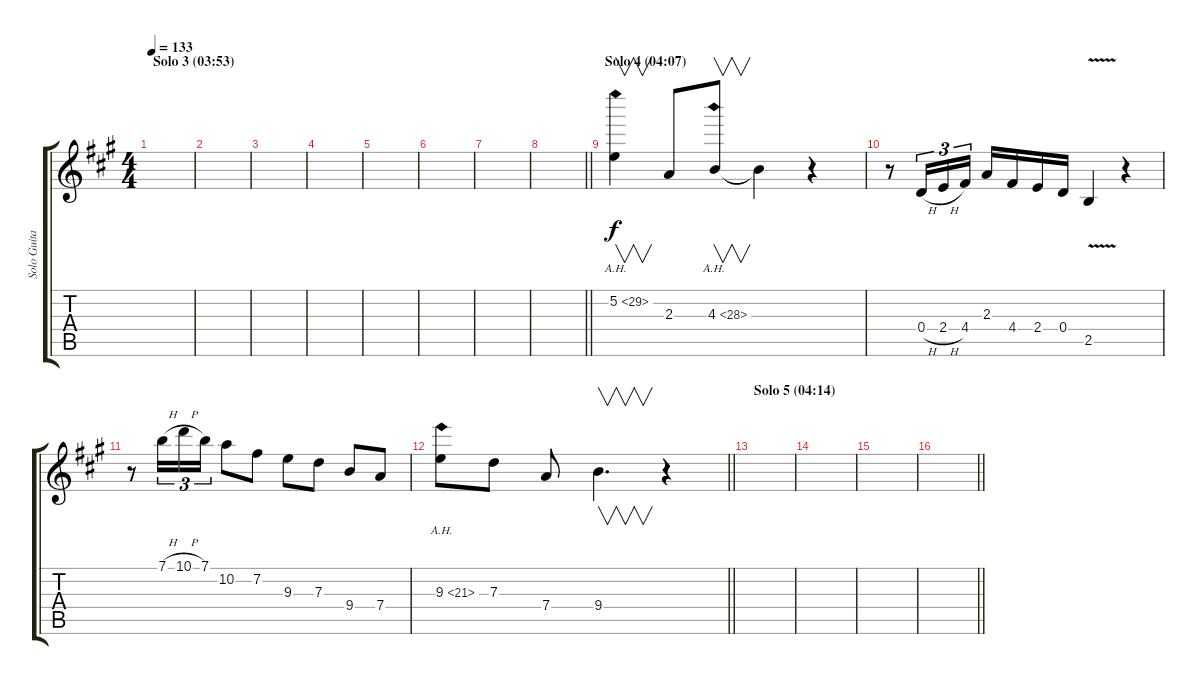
\track ("Solo Guitar1" "Solo Guita") {instrument distortionguitar}
\staff {score tabs}
\tuning (E4 B3 G3 D3 A2 E2) {hide}
\ts (4 4)
\section ("" "Solo 3 (03:53)")
\tempo 133
\clef g2
\ks a
|
|
|
|
|
|
|
\barLineRight lightlight
|
\section ("" "Solo 4 (04:07)")
5.2{ah 24}.4{v} 2.3.8 4.3{ah 24}.8{v} 4.3{t}.4 r.4 |
r.8 0.4{h}.16{tu (3 2)} 2.4{h}.16{tu (3 2)} 4.4.16{tu (3 2)} 2.3.16 4.4.16 2.4.16 0.4.16 2.5{v}.4 r.4 |
r.8 7.1{h}.16{tu (3 2)} 10.1{h}.16{tu (3 2)} 7.1.16{tu (3 2)} 10.2.8 7.2.8 9.3.8 7.3.8 9.4.8 7.4.8 |
\barLineRight lightlight
9.3{ah 12}.8 7.3.8 7.4.8 9.4.4{v d} r.4 |
\section ("" "Solo 5 (04:14)")
|
|
|
\barLineRight lightlight
